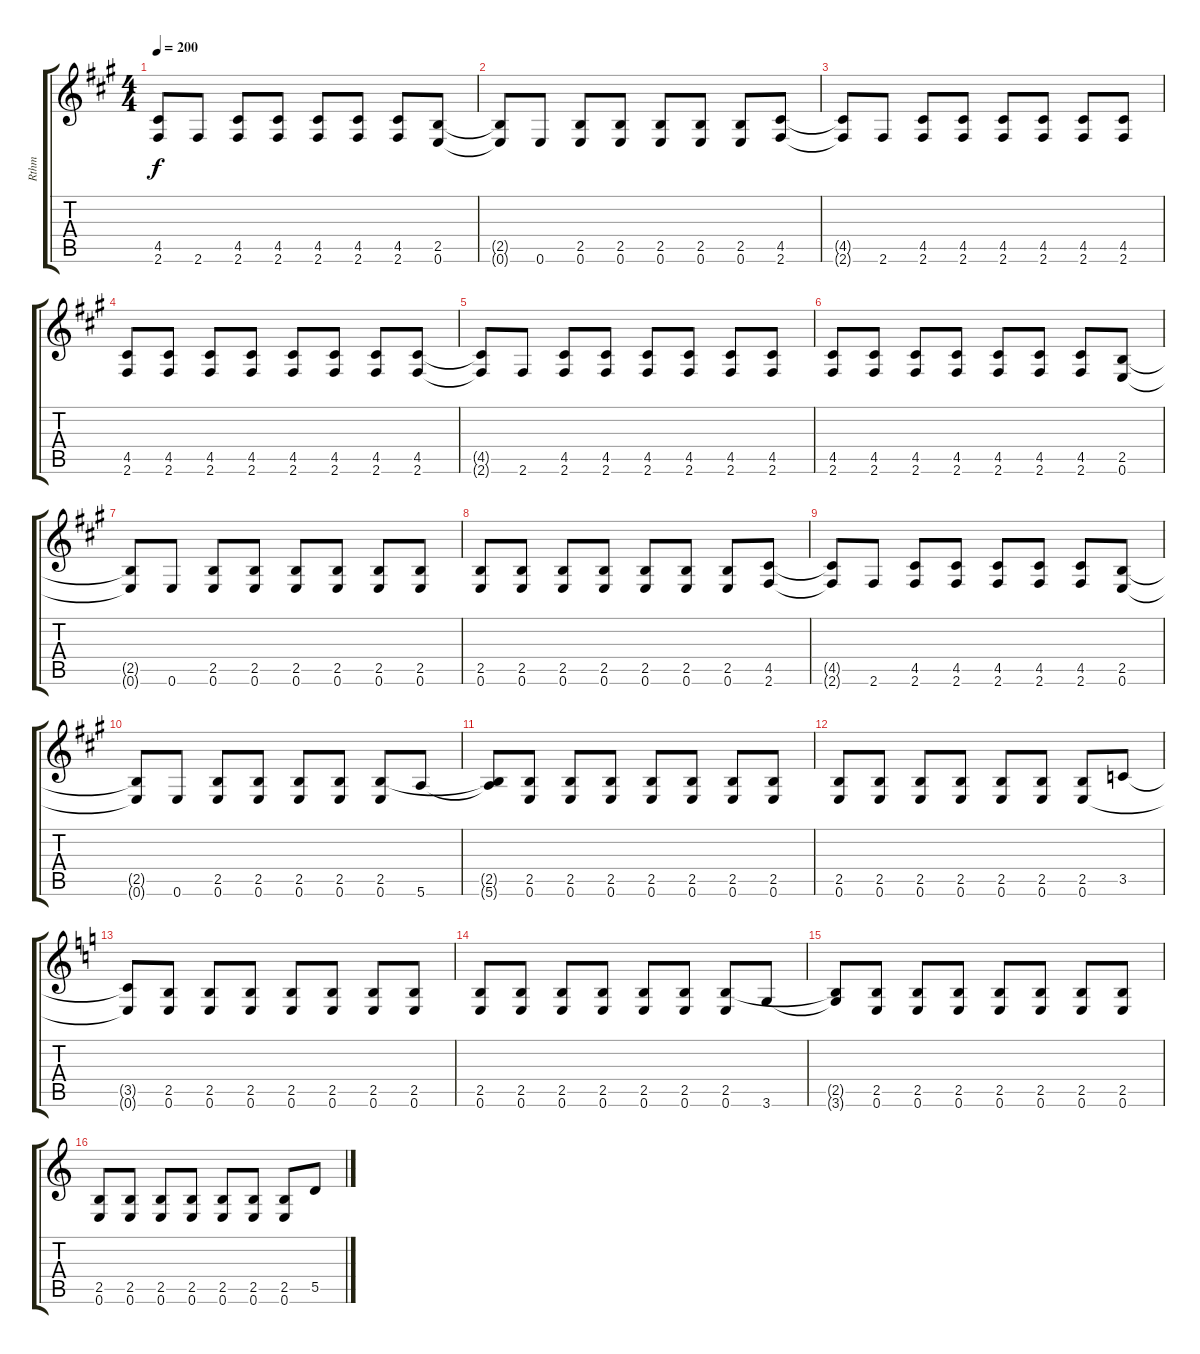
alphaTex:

\track ("Rthm" "Rthm") {instrument distortionguitar}
\staff {score tabs}
\tuning (E4 B3 G3 D3 A2 E2) {hide}
\ts (4 4)
\tempo 200
\clef g2
\ks a
(4.5{t} 2.6{t}).8{dy f} 2.6.8 (4.5 2.6).8 (4.5 2.6).8 (4.5 2.6).8 (4.5 2.6).8 (4.5 2.6).8 (2.5 0.6).8 |
(2.5{t} 0.6{t}).8 0.6.8 (2.5 0.6).8 (2.5 0.6).8 (2.5 0.6).8 (2.5 0.6).8 (2.5 0.6).8 (4.5 2.6).8 |
(4.5{t} 2.6{t}).8 2.6.8 (4.5 2.6).8 (4.5 2.6).8 (4.5 2.6).8 (4.5 2.6).8 (4.5 2.6).8 (4.5 2.6).8 |
(4.5 2.6).8 (4.5 2.6).8 (4.5 2.6).8 (4.5 2.6).8 (4.5 2.6).8 (4.5 2.6).8 (4.5 2.6).8 (4.5 2.6).8 |
(4.5{t} 2.6{t}).8 2.6.8 (4.5 2.6).8 (4.5 2.6).8 (4.5 2.6).8 (4.5 2.6).8 (4.5 2.6).8 (4.5 2.6).8 |
(4.5 2.6).8 (4.5 2.6).8 (4.5 2.6).8 (4.5 2.6).8 (4.5 2.6).8 (4.5 2.6).8 (4.5 2.6).8 (2.5 0.6).8 |
(2.5{t} 0.6{t}).8 0.6.8 (2.5 0.6).8 (2.5 0.6).8 (2.5 0.6).8 (2.5 0.6).8 (2.5 0.6).8 (2.5 0.6).8 |
(2.5 0.6).8 (2.5 0.6).8 (2.5 0.6).8 (2.5 0.6).8 (2.5 0.6).8 (2.5 0.6).8 (2.5 0.6).8 (4.5 2.6).8 |
(4.5{t} 2.6{t}).8 2.6.8 (4.5 2.6).8 (4.5 2.6).8 (4.5 2.6).8 (4.5 2.6).8 (4.5 2.6).8 (2.5 0.6).8 |
(2.5{t} 0.6{t}).8 0.6.8 (2.5 0.6).8 (2.5 0.6).8 (2.5 0.6).8 (2.5 0.6).8 (2.5 0.6).8 5.6.8 |
(2.5{t} 5.6{t}).8 (2.5 0.6).8 (2.5 0.6).8 (2.5 0.6).8 (2.5 0.6).8 (2.5 0.6).8 (2.5 0.6).8 (2.5 0.6).8 |
(2.5 0.6).8 (2.5 0.6).8 (2.5 0.6).8 (2.5 0.6).8 (2.5 0.6).8 (2.5 0.6).8 (2.5 0.6).8 3.5.8 |
\ks c
(3.5{t} 0.6{t}).8 (2.5 0.6).8 (2.5 0.6).8 (2.5 0.6).8 (2.5 0.6).8 (2.5 0.6).8 (2.5 0.6).8 (2.5 0.6).8 |
(2.5 0.6).8 (2.5 0.6).8 (2.5 0.6).8 (2.5 0.6).8 (2.5 0.6).8 (2.5 0.6).8 (2.5 0.6).8 3.6.8 |
(2.5{t} 3.6{t}).8 (2.5 0.6).8 (2.5 0.6).8 (2.5 0.6).8 (2.5 0.6).8 (2.5 0.6).8 (2.5 0.6).8 (2.5 0.6).8 |
(2.5 0.6).8 (2.5 0.6).8 (2.5 0.6).8 (2.5 0.6).8 (2.5 0.6).8 (2.5 0.6).8 (2.5 0.6).8 5.5.8
